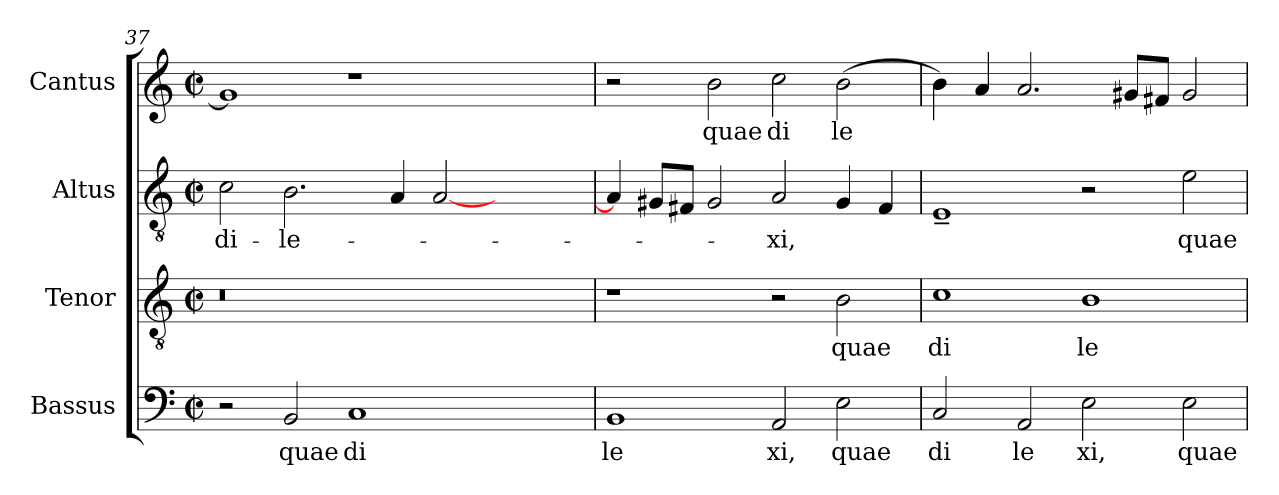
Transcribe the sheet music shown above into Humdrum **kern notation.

**kern	**text	**kern	**text	**kern	**text	**kern	**text
*part4	*part4	*part3	*part3	*part2	*part2	*part1	*part1
*staff4	*staff4	*staff3	*staff3	*staff2	*staff2	*staff1	*staff1
*I"Bassus	*	*I"Tenor	*	*I"Altus	*	*I"Cantus	*
*clefF4	*	*clefGv2	*	*clefGv2	*	*clefG2	*
*M2/2	*	*M2/2	*	*M2/2	*	*M2/2	*
*met(c|)	*	*met(c|)	*	*met(c|)	*	*met(c|)	*
=37	=37	=37	=37	=37	=37	=37	=37
!	!	!	!	!	!LO:LY:b:cj	!	!
2r	.	0r	.	2c\	di-	1g]	.
!	!LO:LY:b:cj	!	!	!	!LO:LY:b:cj	!	!
2BB/	quae	.	.	2.B\	-le-	.	.
!	!LO:LY:b:cj	!	!	!	!	!LO:N:vis=1	!
1C	di	.	.	.	.	0r	.
.	.	.	.	4A/	.	.	.
.	.	.	.	[<2A/	.	.	.
1ryy	.	1ryy	.	1ryy	.	.	.
=38	=38	=38	=38	=38	=38	=38	=38
!	!LO:LY:b:cj	!	!	!	!	!	!
1BB	le	1r	.	4A/]	.	2r	.
.	.	.	.	8G#/L	.	.	.
.	.	.	.	8F#/J	.	.	.
!	!	!	!	!	!	!	!LO:LY:b:cj
.	.	.	.	2G#/	.	2b\	quae
!	!LO:LY:b:cj	!	!	!	!LO:LY:b:cj	!	!LO:LY:b:cj
2AA/	xi,	2r	.	2A/	-xi,	2cc\	di
!	!LO:LY:b:cj	!	!LO:LY:b:cj	!	!	!	!LO:LY:b:cj
2E\	quae	2B\	quae	4G#/	.	(>2b\	le
.	.	.	.	4F#/	.	.	.
!!LO:LB:g=z
=39	=39	=39	=39	=39	=39	=39	=39
!	!LO:LY:b:cj	!	!LO:LY:b:cj	!	!	!	!
2C/	di	1c	di	1E~<	.	4b\)	.
.	.	.	.	.	.	4a/	.
!	!LO:LY:b:cj	!	!	!	!	!	!
2AA/	le	.	.	.	.	2.a/	.
!	!LO:LY:b:cj	!	!LO:LY:b:cj	!	!	!	!
2E\	xi,	1B	le	2r	.	.	.
.	.	.	.	.	.	8g#/L	.
.	.	.	.	.	.	8f#/J	.
!	!LO:LY:b:cj	!	!	!	!LO:LY:b:cj	!	!
2E\	quae	.	.	2e\	quae	2g#/	.
=	=	=	=	=	=	=	=
*-	*-	*-	*-	*-	*-	*-	*-
